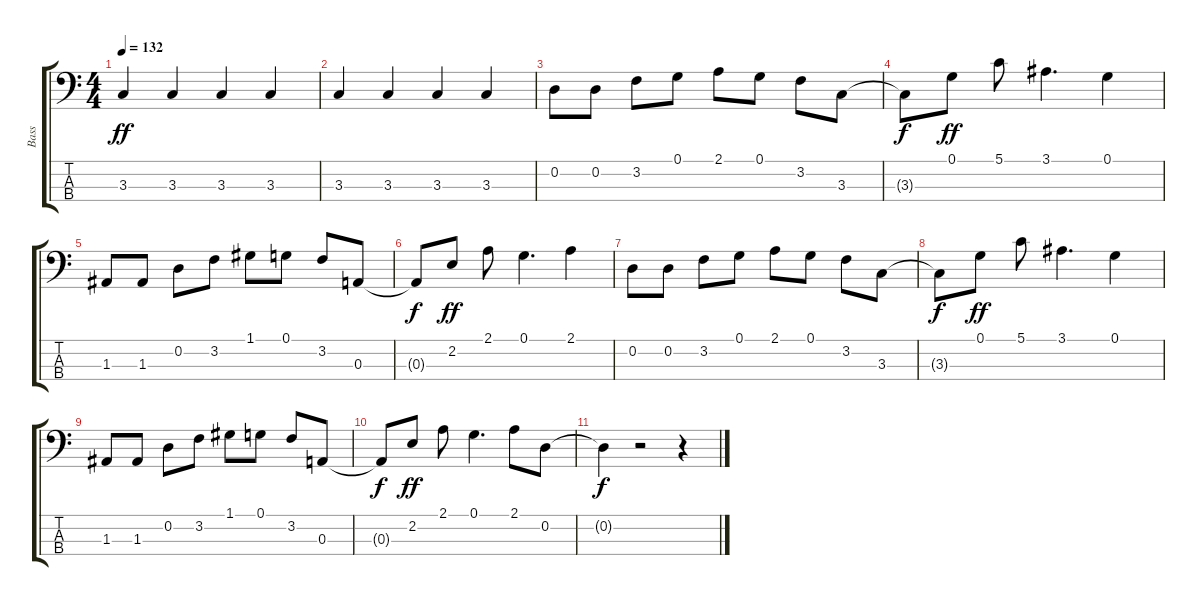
\track ("Bass" "Bass") {instrument electricbassfinger}
\staff {score tabs}
\tuning (G2 D2 A1 E1) {hide}
\ts (4 4)
\tempo 132
\clef f4
\ks c
3.3.4{dy ff} 3.3.4 3.3.4 3.3.4 |
3.3.4 3.3.4 3.3.4 3.3.4 |
0.2.8 0.2.8 3.2.8 0.1.8 2.1.8 0.1.8 3.2.8 3.3.8 |
3.3{t}.8{dy f} 0.1.8{dy ff} 5.1.8 3.1.4{d} 0.1.4 |
1.3.8 1.3.8 0.2.8 3.2.8 1.1.8 0.1.8 3.2.8 0.3.8 |
0.3{t}.8{dy f} 2.2.8{dy ff} 2.1.8 0.1.4{d} 2.1.4 |
0.2.8 0.2.8 3.2.8 0.1.8 2.1.8 0.1.8 3.2.8 3.3.8 |
3.3{t}.8{dy f} 0.1.8{dy ff} 5.1.8 3.1.4{d} 0.1.4 |
1.3.8 1.3.8 0.2.8 3.2.8 1.1.8 0.1.8 3.2.8 0.3.8 |
0.3{t}.8{dy f} 2.2.8{dy ff} 2.1.8 0.1.4{d} 2.1.8 0.2.8 |
0.2{t}.4{dy f} r.2 r.4
